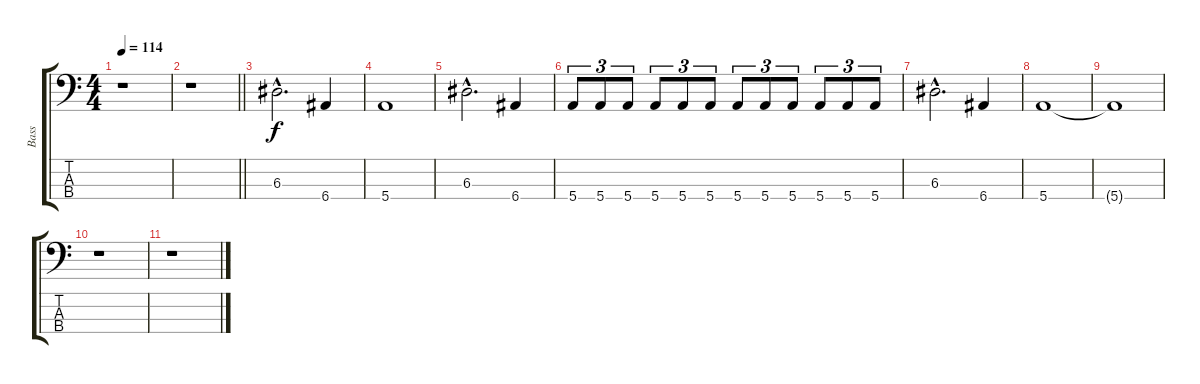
\track ("Bass" "Bass") {instrument electricbasspick}
\staff {score tabs}
\tuning (G2 D2 A1 E1) {hide}
\ts (4 4)
\tempo 114
\clef f4
\ks c
r.1{dy mp} |
\barLineRight lightlight
r.1 |
6.3{hac}.2{d dy f} 6.4.4 |
5.4.1 |
6.3{hac}.2{d} 6.4.4 |
5.4.8{tu (3 2)} 5.4.8{tu (3 2)} 5.4.8{tu (3 2)} 5.4.8{tu (3 2)} 5.4.8{tu (3 2)} 5.4.8{tu (3 2)} 5.4.8{tu (3 2)} 5.4.8{tu (3 2)} 5.4.8{tu (3 2)} 5.4.8{tu (3 2)} 5.4.8{tu (3 2)} 5.4.8{tu (3 2)} |
6.3{hac}.2{d} 6.4.4 |
5.4.1 |
5.4{t}.1 |
r.1 |
r.1
